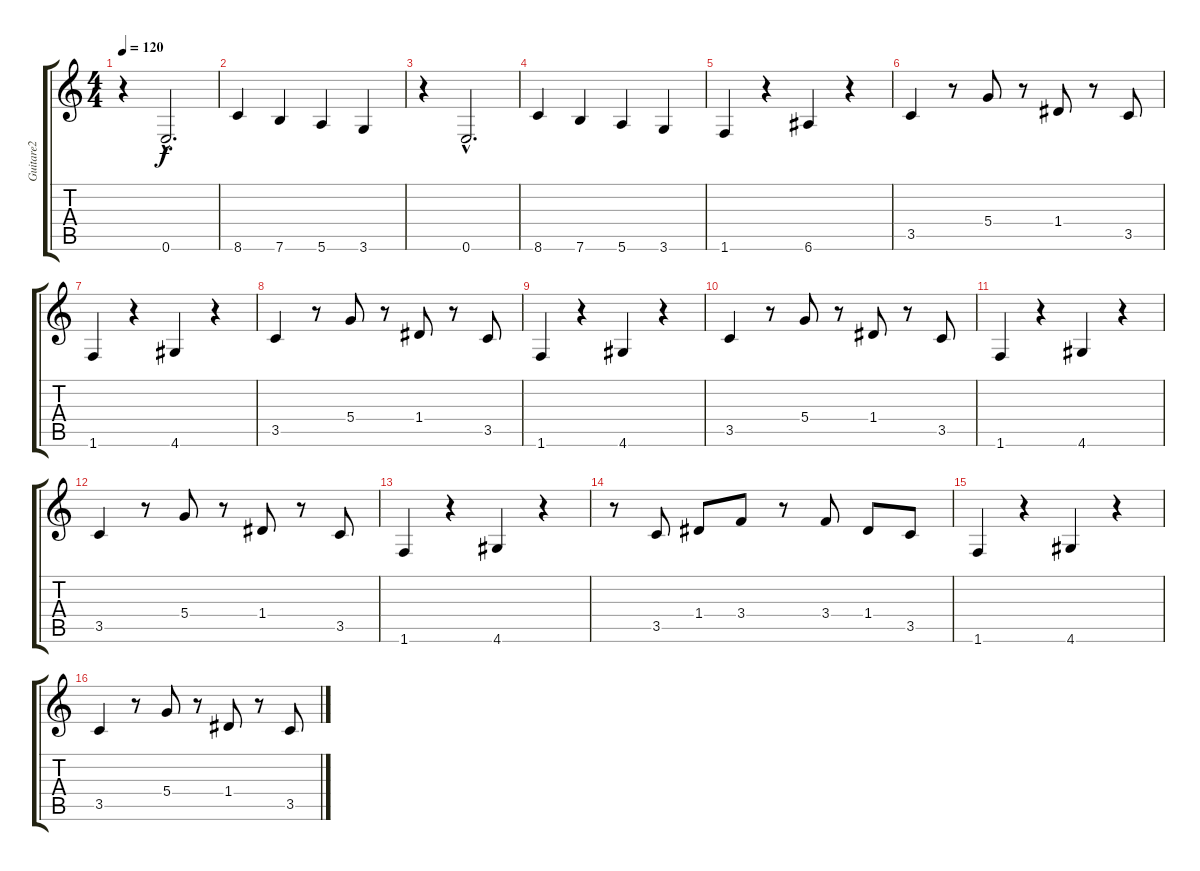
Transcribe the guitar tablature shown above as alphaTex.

\track ("Guitare2" "Guitare2") {instrument electricguitarclean}
\staff {score tabs}
\tuning (E4 B3 G3 D3 A2 E2) {hide}
\ts (4 4)
\tempo 120
\clef g2
\ks c
r.4{dy f} 0.6{hac}.2{d} |
8.6.4 7.6.4 5.6.4 3.6.4 |
r.4 0.6{hac}.2{d} |
8.6.4 7.6.4 5.6.4 3.6.4 |
1.6.4 r.4 6.6.4 r.4 |
3.5.4 r.8 5.4.8 r.8 1.4.8 r.8 3.5.8 |
1.6.4 r.4 4.6.4 r.4 |
3.5.4 r.8 5.4.8 r.8 1.4.8 r.8 3.5.8 |
1.6.4 r.4 4.6.4 r.4 |
3.5.4 r.8 5.4.8 r.8 1.4.8 r.8 3.5.8 |
1.6.4 r.4 4.6.4 r.4 |
3.5.4 r.8 5.4.8 r.8 1.4.8 r.8 3.5.8 |
1.6.4 r.4 4.6.4 r.4 |
r.8 3.5.8 1.4.8 3.4.8 r.8 3.4.8 1.4.8 3.5.8 |
1.6.4 r.4 4.6.4 r.4 |
3.5.4 r.8 5.4.8 r.8 1.4.8 r.8 3.5.8
